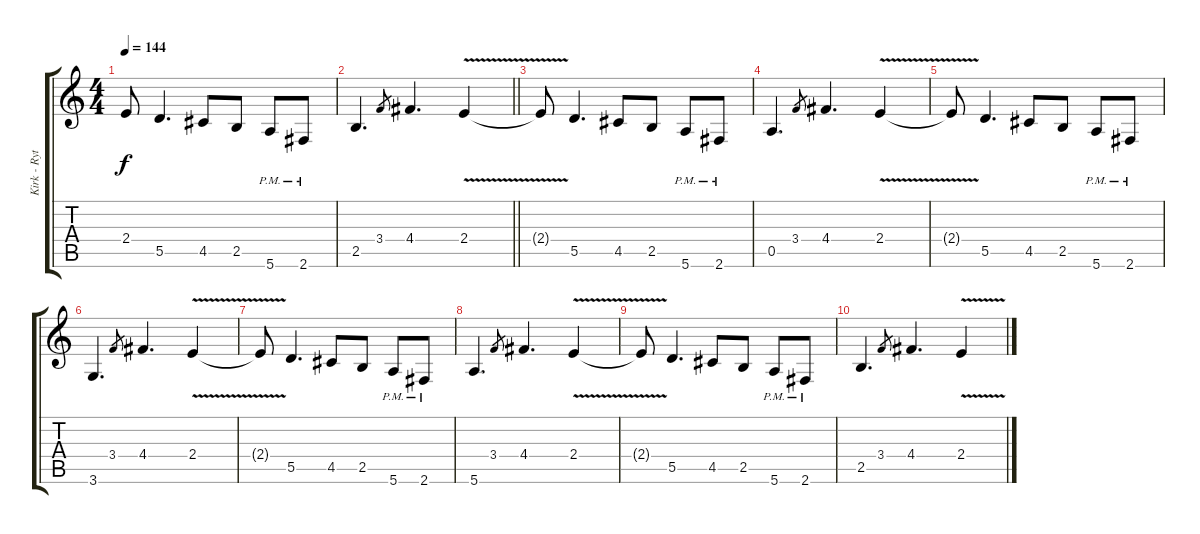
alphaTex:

\track ("Kirk - Rythme Distortion" "Kirk - Ryt") {instrument distortionguitar}
\staff {score tabs}
\tuning (E4 B3 G3 D3 A2 E2) {hide}
\ts (4 4)
\tempo 144
\clef g2
\ks c
2.4{t}.8{dy f volume 12} 5.5.4{d} 4.5.8 2.5.8 5.6{pm}.8 2.6{pm}.8 |
\barLineRight lightlight
2.5.4{d volume 11} 3.4.8{gr} 4.4.4{d} 2.4{v}.4 |
2.4{t}.8{volume 10} 5.5.4{d} 4.5.8 2.5.8 5.6{pm}.8 2.6{pm}.8 |
0.5.4{d volume 9} 3.4.8{gr} 4.4.4{d} 2.4{v}.4 |
2.4{t}.8{volume 8} 5.5.4{d} 4.5.8 2.5.8 5.6{pm}.8 2.6{pm}.8 |
3.6.4{d volume 7} 3.4.8{gr} 4.4.4{d} 2.4{v}.4 |
2.4{t}.8{volume 6} 5.5.4{d} 4.5.8 2.5.8 5.6{pm}.8 2.6{pm}.8 |
5.6.4{d volume 3} 3.4.8{gr} 4.4.4{d} 2.4{v}.4 |
2.4{t}.8{volume 1} 5.5.4{d} 4.5.8 2.5.8 5.6{pm}.8 2.6{pm}.8 |
2.5.4{d volume 0} 3.4.8{gr} 4.4.4{d} 2.4{v}.4
